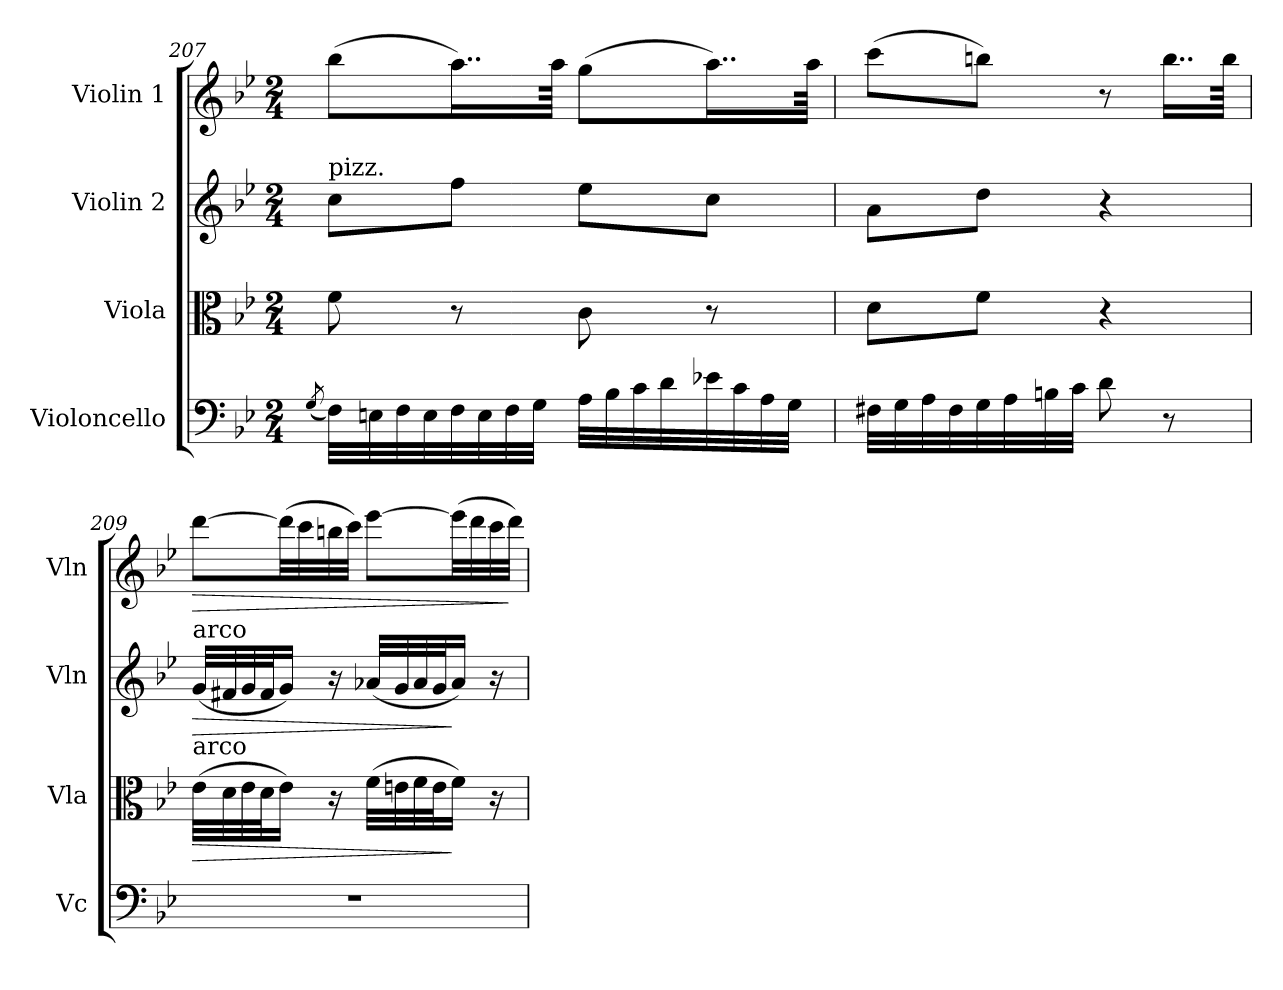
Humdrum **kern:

**kern	**kern	**dynam	**kern	**dynam	**kern	**dynam
*part4	*part3	*part3	*part2	*part2	*part1	*part1
*staff4	*staff3	*staff3	*staff2	*staff2	*staff1	*staff1
*I"Violoncello	*I"Viola	*	*I"Violin 2	*	*I"Violin 1	*
*I'Vc	*I'Vla	*	*I'Vln	*	*I'Vln	*
!!LO:LB:g=z
*clefF4	*clefC3	*	*clefG2	*	*clefG2	*
*k[b-e-]	*k[b-e-]	*	*k[b-e-]	*	*k[b-e-]	*
*M2/4	*M2/4	*	*M2/4	*	*M2/4	*
=207	=207	=207	=207	=207	=207	=207
(8qG/	.	.	.	.	.	.
!	!	!	!LO:TX:a:t=pizz.	!	!	!
32F\LLL)	8f\	.	8cc\L	.	(8bb-\L	.
32En\	.	.	.	.	.	.
32F\	.	.	.	.	.	.
32E\	.	.	.	.	.	.
32F\	8r	.	8ff\J	.	16..aa\L)	.
32E\	.	.	.	.	.	.
32F\	.	.	.	.	.	.
32G\JJJ	.	.	.	.	.	.
.	.	.	.	.	64aa\JJkk	.
32A\LLL	8c\	.	8ee-\L	.	(8gg\L	.
32B-\	.	.	.	.	.	.
32c\	.	.	.	.	.	.
32d\	.	.	.	.	.	.
32e-X\	8r	.	8cc\J	.	16..aa\L)	.
32c\	.	.	.	.	.	.
32A\	.	.	.	.	.	.
32G\JJJ	.	.	.	.	.	.
.	.	.	.	.	64aa\JJkk	.
=208	=208	=208	=208	=208	=208	=208
32F#X\LLL	8d\L	.	8a\L	.	(8ccc\L	.
32G\	.	.	.	.	.	.
32A\	.	.	.	.	.	.
32F#\	.	.	.	.	.	.
32G\	8f\J	.	8dd\J	.	8bbn\J)	.
32A\	.	.	.	.	.	.
32Bn\	.	.	.	.	.	.
32c\JJJ	.	.	.	.	.	.
8d\	4r	.	4r	.	8r	.
8r	.	.	.	.	16..bb\LL	.
.	.	.	.	.	64bb\JJkk	.
!!LO:LB:g=z
=209	=209	=209	=209	=209	=209	=209
!	!	!	!LO:TX:a:t=arco	!	!	!
!	!LO:TX:a:t=arco	!	!	!	!	!
!	!	!LO:HP:b	!	!LO:HP:b	!	!LO:HP:b
2r	(32e-\LLL	>	(32g/LLL	>	[8ddd\L	>
.	32d\	.	32f#X/	.	.	.
.	32e-\	.	32g/	.	.	.
.	32d\J	.	32f#/J	.	.	.
.	16e-\JJ)	.	16g/JJ)	.	(32ddd\LL]	.
.	.	.	.	.	32ccc\	.
.	16r	.	16r	.	32bbn\	.
.	.	.	.	.	32ccc\JJJ)	.
.	(32f\LLL	.	(32a-X/LLL	.	[8eee-\L	.
.	32en\	.	32g/	.	.	.
.	32f\	.	32a-/	.	.	.
.	32e\J	.	32g/J	.	.	.
.	16f\JJ)	]	16a-/JJ)	]	(32eee-\LL]	.
.	.	.	.	.	32ddd\	.
.	16r	.	16r	.	32ccc\	.
.	.	.	.	.	32ddd\JJJ)	]
=	=	=	=	=	=	=
*-	*-	*-	*-	*-	*-	*-
